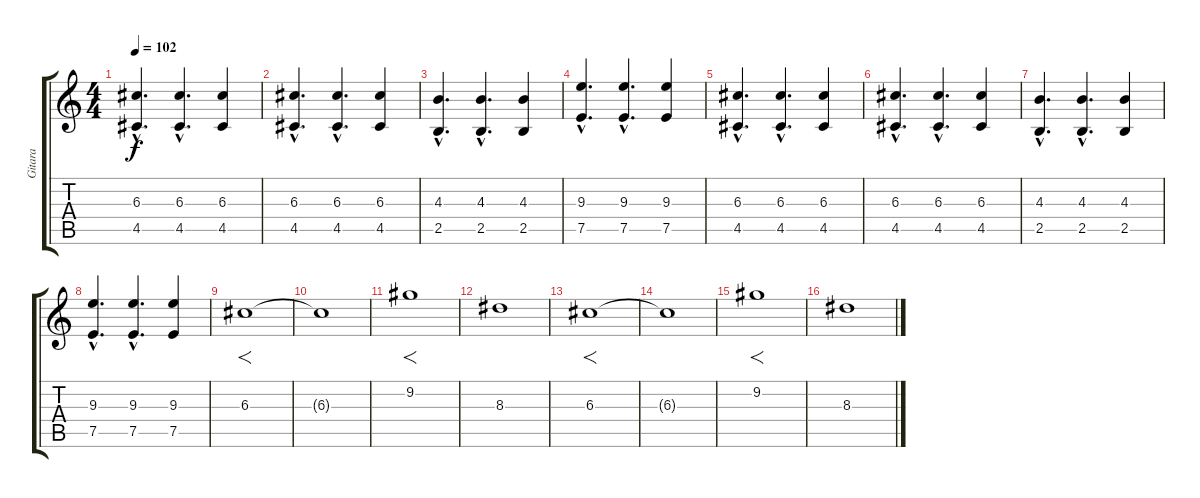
\track ("Gitara" "Gitara") {instrument distortionguitar}
\staff {score tabs}
\tuning (E4 B3 G3 D3 A2 E2) {hide}
\ts (4 4)
\tempo 102
\clef g2
\ks c
(6.3{hac} 4.5{hac}).4{d dy f instrument distortionguitar} (6.3{hac} 4.5{hac}).4{d} (6.3 4.5).4 |
(6.3{hac} 4.5{hac}).4{d} (6.3{hac} 4.5{hac}).4{d} (6.3 4.5).4 |
(4.3{hac} 2.5{hac}).4{d} (4.3{hac} 2.5{hac}).4{d} (4.3 2.5).4 |
(9.3{hac} 7.5{hac}).4{d} (9.3{hac} 7.5{hac}).4{d} (9.3 7.5).4 |
(6.3{hac} 4.5{hac}).4{d} (6.3{hac} 4.5{hac}).4{d} (6.3 4.5).4 |
(6.3{hac} 4.5{hac}).4{d} (6.3{hac} 4.5{hac}).4{d} (6.3 4.5).4 |
(4.3{hac} 2.5{hac}).4{d} (4.3{hac} 2.5{hac}).4{d} (4.3 2.5).4 |
(9.3{hac} 7.5{hac}).4{d} (9.3{hac} 7.5{hac}).4{d} (9.3 7.5).4 |
6.3.1{f} |
6.3{t}.1 |
9.2.1{f} |
8.3.1 |
6.3.1{f} |
6.3{t}.1 |
9.2.1{f} |
8.3.1
